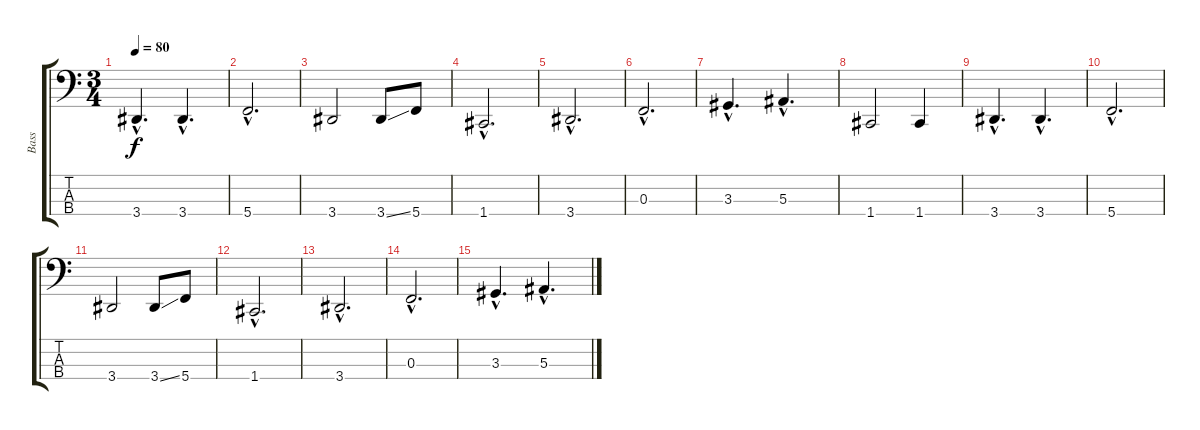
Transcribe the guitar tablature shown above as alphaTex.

\track ("Bass" "Bass") {instrument electricbasspick}
\staff {score tabs}
\tuning (Eb2 Bb1 F1 C1) {hide}
\ts (3 4)
\tempo 80
\clef f4
\ks c
3.4{hac}.4{d dy f} 3.4{hac}.4{d} |
5.4{hac}.2{d} |
3.4.2 3.4{ss}.8 5.4.8 |
1.4{hac}.2{d} |
3.4{hac}.2{d} |
0.3{hac}.2{d} |
3.3{hac}.4{d} 5.3{hac}.4{d} |
1.4.2 1.4.4 |
3.4{hac}.4{d} 3.4{hac}.4{d} |
5.4{hac}.2{d} |
3.4.2 3.4{ss}.8 5.4.8 |
1.4{hac}.2{d} |
3.4{hac}.2{d} |
0.3{hac}.2{d} |
3.3{hac}.4{d} 5.3{hac}.4{d}
